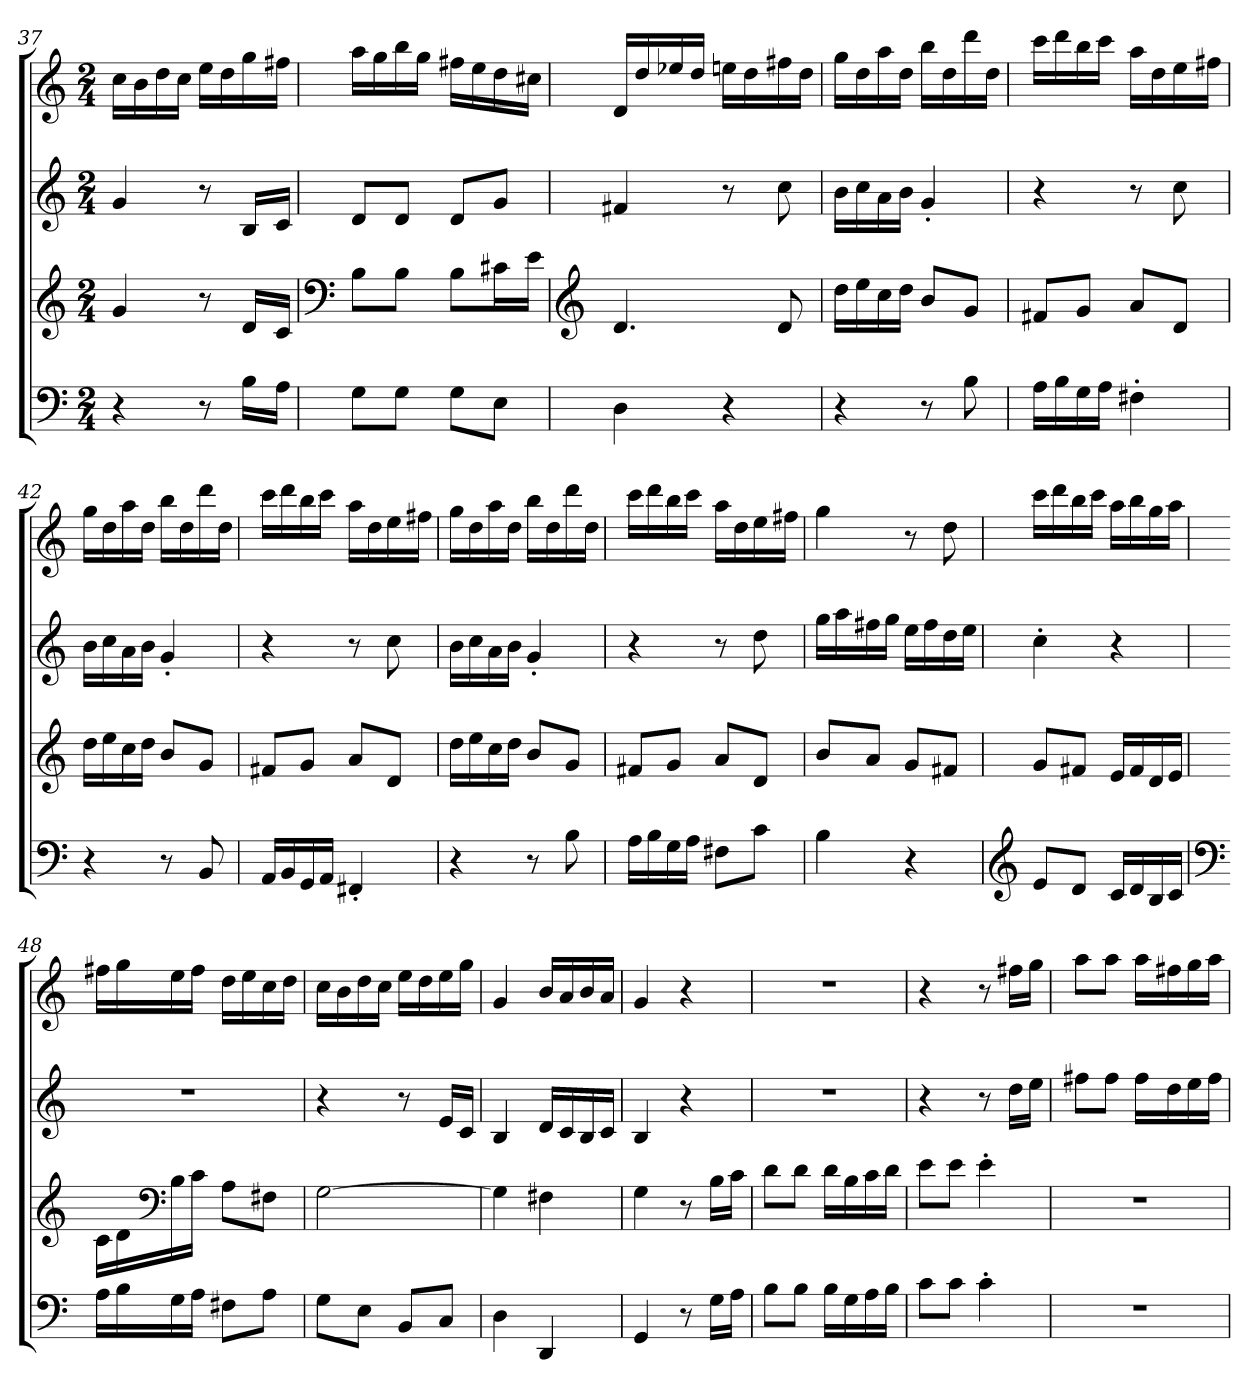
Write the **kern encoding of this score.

**kern	**kern	**kern	**kern
*part4	*part3	*part2	*part1
*staff4	*staff3	*staff2	*staff1
*clefF4	*clefG2	*clefG2	*clefG2
*k[]	*k[]	*k[]	*k[]
*C:	*C:	*C:	*C:
*M2/4	*M2/4	*M2/4	*M2/4
=37	=37	=37	=37
4r	4g/	4g/	16cc\LL
.	.	.	16b\
.	.	.	16dd\
.	.	.	16cc\JJ
8r	8r	8r	16ee\LL
.	.	.	16dd\
16B\LL	16d/LL	16B/LL	16gg\
16A\JJ	16c/JJ	16c/JJ	16ff#X\JJ
=38	=38	=38	=38
*	*clefF4	*	*
8G\L	8B\L	8d/L	16aa\LL
.	.	.	16gg\
8G\J	8B\J	8d/J	16bb\
.	.	.	16gg\JJ
8G\L	8B\L	8d/L	16ff#X\LL
.	.	.	16ee\
8E\J	16c#X\L	8g/J	16dd\
.	16e\JJ	.	16cc#X\JJ
=39	=39	=39	=39
*	*clefG2	*	*
4D\	4.d/	4f#X/	16d/LL
.	.	.	16dd/
.	.	.	16ee-X/
.	.	.	16dd/JJ
4r	.	8r	16een\LL
.	.	.	16dd\
.	8d/	8cc\	16ff#X\
.	.	.	16dd\JJ
=40	=40	=40	=40
4r	16dd\LL	16b\LL	16gg\LL
.	16ee\	16cc\	16dd\
.	16cc\	16a\	16aa\
.	16dd\JJ	16b\JJ	16dd\JJ
8r	8b/L	4g'/	16bb\LL
.	.	.	16dd\
8B\	8g/J	.	16ddd\
.	.	.	16dd\JJ
=41	=41	=41	=41
16A\LL	8f#X/L	4r	16ccc\LL
16B\	.	.	16ddd\
16G\	8g/J	.	16bb\
16A\JJ	.	.	16ccc\JJ
4F#X'\	8a/L	8r	16aa\LL
.	.	.	16dd\
.	8d/J	8cc\	16ee\
.	.	.	16ff#X\JJ
=42	=42	=42	=42
4r	16dd\LL	16b\LL	16gg\LL
.	16ee\	16cc\	16dd\
.	16cc\	16a\	16aa\
.	16dd\JJ	16b\JJ	16dd\JJ
8r	8b/L	4g'/	16bb\LL
.	.	.	16dd\
8BB/	8g/J	.	16ddd\
.	.	.	16dd\JJ
=43	=43	=43	=43
16AA/LL	8f#X/L	4r	16ccc\LL
16BB/	.	.	16ddd\
16GG/	8g/J	.	16bb\
16AA/JJ	.	.	16ccc\JJ
4FF#X'/	8a/L	8r	16aa\LL
.	.	.	16dd\
.	8d/J	8cc\	16ee\
.	.	.	16ff#X\JJ
=44	=44	=44	=44
4r	16dd\LL	16b\LL	16gg\LL
.	16ee\	16cc\	16dd\
.	16cc\	16a\	16aa\
.	16dd\JJ	16b\JJ	16dd\JJ
8r	8b/L	4g'/	16bb\LL
.	.	.	16dd\
8B\	8g/J	.	16ddd\
.	.	.	16dd\JJ
=45	=45	=45	=45
16A\LL	8f#X/L	4r	16ccc\LL
16B\	.	.	16ddd\
16G\	8g/J	.	16bb\
16A\JJ	.	.	16ccc\JJ
8F#X\L	8a/L	8r	16aa\LL
.	.	.	16dd\
8c\J	8d/J	8dd\	16ee\
.	.	.	16ff#X\JJ
=46	=46	=46	=46
4B\	8b/L	16gg\LL	4gg\
.	.	16aa\	.
.	8a/J	16ff#X\	.
.	.	16gg\JJ	.
4r	8g/L	16ee\LL	8r
.	.	16ff#\	.
.	8f#X/J	16dd\	8dd\
.	.	16ee\JJ	.
=47	=47	=47	=47
*clefG2	*	*	*
8e/L	8g/L	4cc'\	16ccc\LL
.	.	.	16ddd\
8d/J	8f#X/J	.	16bb\
.	.	.	16ccc\JJ
16c/LL	16e/LL	4r	16aa\LL
16d/	16f#/	.	16bb\
16B/	16d/	.	16gg\
16c/JJ	16e/JJ	.	16aa\JJ
=48	=48	=48	=48
*clefF4	*	*	*
16A\LL	16c\LL	2r	16ff#X\LL
16B\	16d\	.	16gg\
*	*clefF4	*	*
16G\	16B\	.	16ee\
16A\JJ	16c\JJ	.	16ff#\JJ
8F#X\L	8A\L	.	16dd\LL
.	.	.	16ee\
8A\J	8F#X\J	.	16cc\
.	.	.	16dd\JJ
=49	=49	=49	=49
8G\L	[2G\	4r	16cc\LL
.	.	.	16b\
8E\J	.	.	16dd\
.	.	.	16cc\JJ
8BB/L	.	8r	16ee\LL
.	.	.	16dd\
8C/J	.	16e/LL	16ee\
.	.	16c/JJ	16gg\JJ
=50	=50	=50	=50
4D\	4G\]	4B/	4g/
4DD/	4F#X\	16d/LL	16b/LL
.	.	16c/	16a/
.	.	16B/	16b/
.	.	16c/JJ	16a/JJ
=51	=51	=51	=51
4GG/	4G\	4B/	4g/
8r	8r	4r	4r
16G\LL	16B\LL	.	.
16A\JJ	16c\JJ	.	.
=52	=52	=52	=52
8B\L	8d\L	2r	2r
8B\J	8d\J	.	.
16B\LL	16d\LL	.	.
16G\	16B\	.	.
16A\	16c\	.	.
16B\JJ	16d\JJ	.	.
=53	=53	=53	=53
8c\L	8e\L	4r	4r
8c\J	8e\J	.	.
4c'\	4e'\	8r	8r
.	.	16dd\LL	16ff#X\LL
.	.	16ee\JJ	16gg\JJ
=54	=54	=54	=54
2r	2r	8ff#X\L	8aa\L
.	.	8ff#\J	8aa\J
.	.	16ff#\LL	16aa\LL
.	.	16dd\	16ff#X\
.	.	16ee\	16gg\
.	.	16ff#\JJ	16aa\JJ
=	=	=	=
*-	*-	*-	*-
